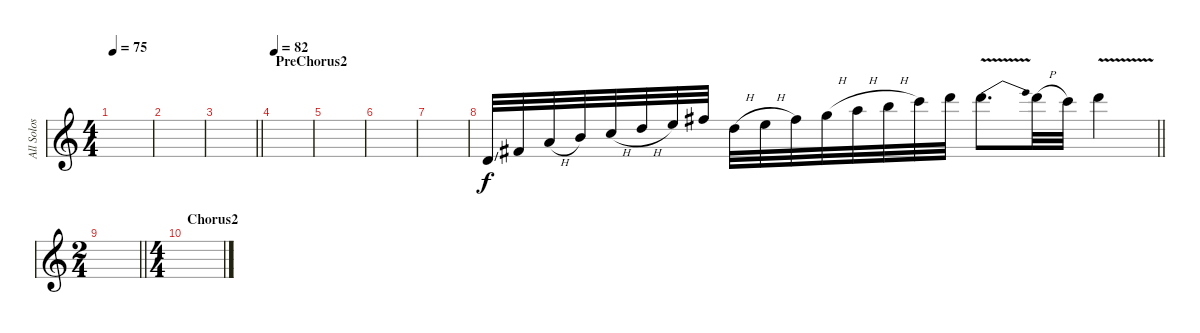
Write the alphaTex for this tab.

\track ("All Solos" "All Solos") {instrument overdrivenguitar}
\staff {score}
\tuning (E4 B3 G3 D3 A2 E2) {hide}
\ts (4 4)
\tempo 75
\clef g2
\ks c
|
|
\barLineRight lightlight
|
\section ("" "PreChorus2")
\tempo 82
|
|
|
|
\barLineRight lightlight
5.5{ss}.32{volume 10 instrument overdrivenguitar} 9.5.32 7.4{h}.32 9.4.32{volume 9} 5.3{h}.32 7.3{h}.32 9.3.32 7.2.32 7.3{h}.32 9.3{h}.32 11.3.32 8.2{h}.32 10.2{h}.32 12.2{h}.32 13.2.32 10.1.32 10.1{be (bend 0 0 60 4) v}.8{d} 10.1{h}.32 8.1.32 10.1{v}.4 |
\ts (2 4)
\barLineRight lightlight
|
\ts (4 4)
\section ("" "Chorus2")
